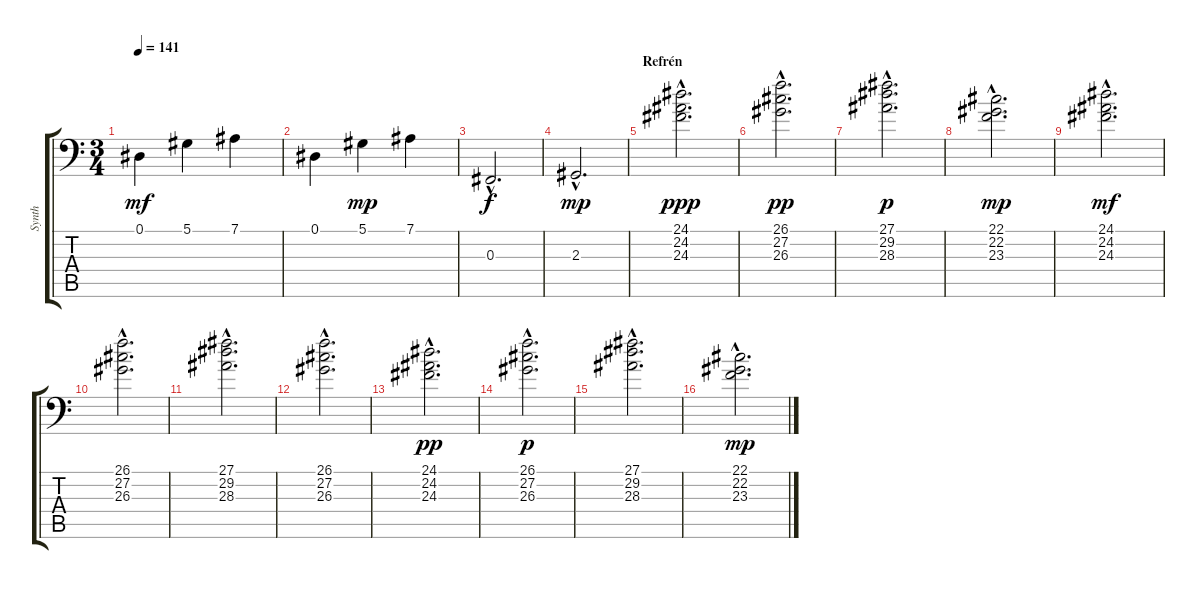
\track ("Synth" "Synth") {instrument synthstrings1}
\staff {score tabs}
\tuning (Eb3 Bb2 Gb2 Db2 Ab1 Eb1) {hide}
\ts (3 4)
\tempo 141
\clef f4
\ks c
0.1.4{dy mf} 5.1.4 7.1.4 |
0.1.4 5.1.4{dy mp} 7.1.4 |
0.3{hac}.2{d dy f} |
2.3{hac}.2{d dy mp} |
\section ("" "Refrén")
(24.1{hac} 24.2{hac} 24.3{hac}).2{d dy ppp} |
(26.1{hac} 27.2{hac} 26.3{hac}).2{d dy pp} |
(27.1{hac} 29.2{hac} 28.3{hac}).2{d dy p} |
(22.1{hac} 22.2{hac} 23.3{hac}).2{d dy mp} |
(24.1{hac} 24.2{hac} 24.3{hac}).2{d dy mf} |
(26.1{hac} 27.2{hac} 26.3{hac}).2{d} |
(27.1{hac} 29.2{hac} 28.3{hac}).2{d} |
(26.1{hac} 27.2{hac} 26.3{hac}).2{d} |
(24.1{hac} 24.2{hac} 24.3{hac}).2{d dy pp} |
(26.1{hac} 27.2{hac} 26.3{hac}).2{d dy p} |
(27.1{hac} 29.2{hac} 28.3{hac}).2{d} |
(22.1{hac} 22.2{hac} 23.3{hac}).2{d dy mp}
